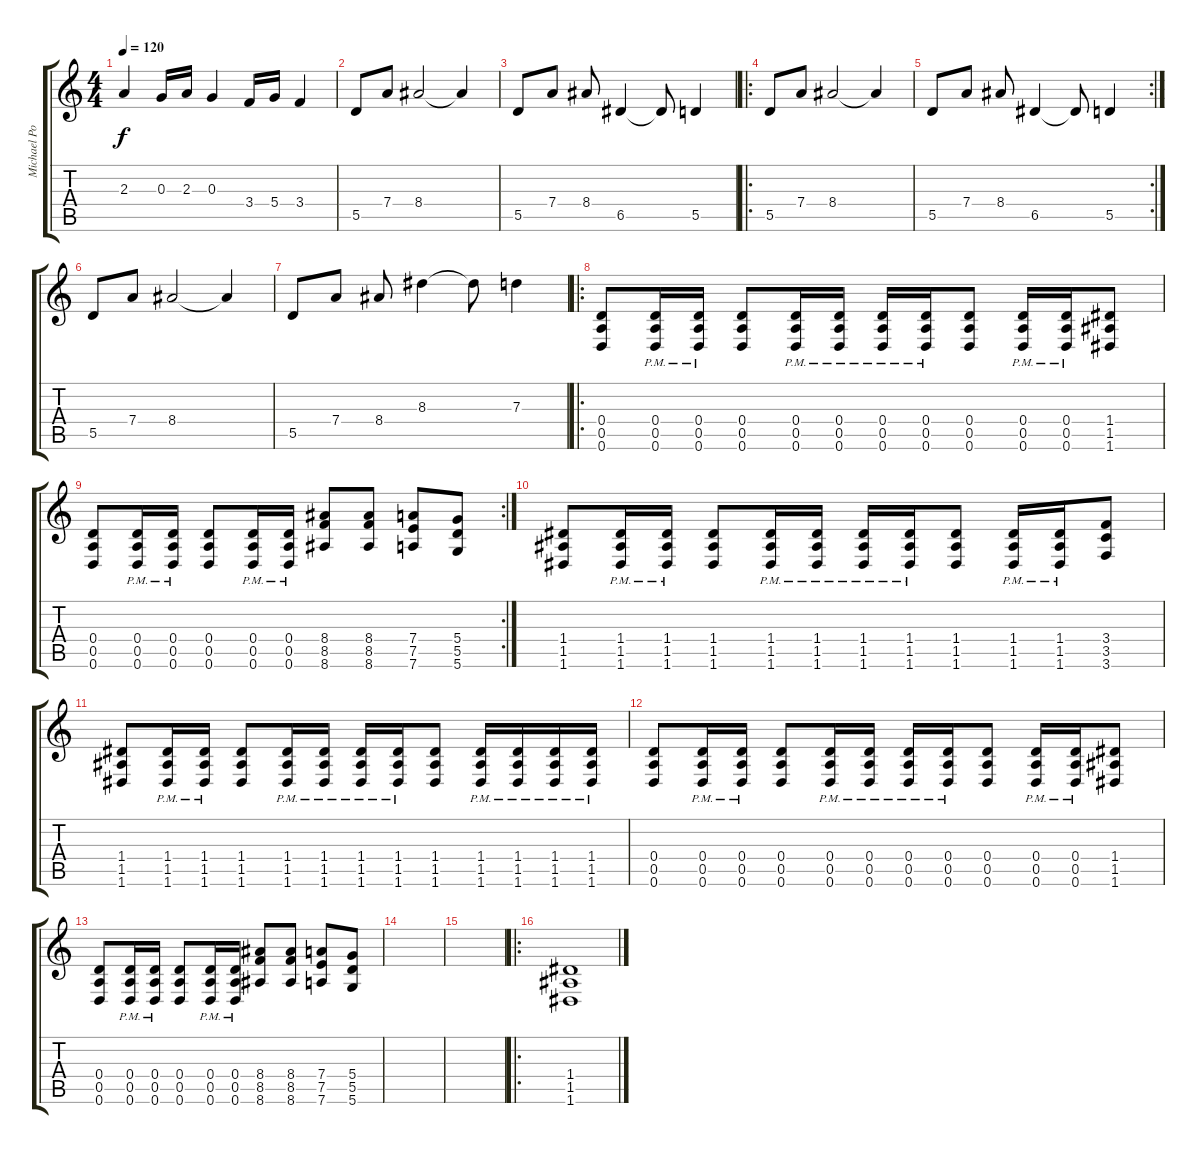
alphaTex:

\track ("Michael Poulsen (1 guitar)" "Michael Po") {instrument acousticguitarsteel}
\staff {score tabs}
\tuning (E4 B3 G3 D3 A2 D2) {hide}
\ts (4 4)
\tempo 120
\clef g2
\ks c
2.3.4{dy f} 0.3.16 2.3.16 0.3.4 3.4.16 5.4.16 3.4.4 |
5.5.8 7.4.8 8.4.2 8.4{t}.4 |
5.5.8 7.4.8 8.4.8 6.5.4 6.5{t}.8 5.5.4 |
\ro
5.5.8 7.4.8 8.4.2 8.4{t}.4 |
\rc 2
5.5.8 7.4.8 8.4.8 6.5.4 6.5{t}.8 5.5.4 |
5.5.8 7.4.8 8.4.2 8.4{t}.4 |
5.5.8 7.4.8 8.4.8 8.3.4 8.3{t}.8 7.3.4 |
\ro
(0.4 0.5 0.6).8 (0.4{pm} 0.5{pm} 0.6{pm}).16 (0.4{pm} 0.5{pm} 0.6{pm}).16 (0.4 0.5 0.6).8 (0.4{pm} 0.5{pm} 0.6{pm}).16 (0.4{pm} 0.5{pm} 0.6{pm}).16 (0.4{pm} 0.5{pm} 0.6{pm}).16 (0.4{pm} 0.5{pm} 0.6{pm}).16 (0.4 0.5 0.6).8 (0.4{pm} 0.5{pm} 0.6{pm}).16 (0.4{pm} 0.5{pm} 0.6{pm}).16 (1.4 1.5 1.6).8 |
\rc 2
(0.4 0.5 0.6).8 (0.4{pm} 0.5{pm} 0.6{pm}).16 (0.4{pm} 0.5{pm} 0.6{pm}).16 (0.4 0.5 0.6).8 (0.4{pm} 0.5{pm} 0.6{pm}).16 (0.4{pm} 0.5{pm} 0.6{pm}).16 (8.4 8.5 8.6).8 (8.4 8.5 8.6).8 (7.4 7.5 7.6).8 (5.4 5.5 5.6).8 |
(1.4 1.5 1.6).8 (1.4{pm} 1.5{pm} 1.6{pm}).16 (1.4{pm} 1.5{pm} 1.6{pm}).16 (1.4 1.5 1.6).8 (1.4{pm} 1.5{pm} 1.6{pm}).16 (1.4{pm} 1.5{pm} 1.6{pm}).16 (1.4{pm} 1.5{pm} 1.6{pm}).16 (1.4{pm} 1.5{pm} 1.6{pm}).16 (1.4 1.5 1.6).8 (1.4{pm} 1.5{pm} 1.6{pm}).16 (1.4{pm} 1.5{pm} 1.6{pm}).16 (3.4 3.5 3.6).8 |
(1.4 1.5 1.6).8 (1.4{pm} 1.5{pm} 1.6{pm}).16 (1.4{pm} 1.5{pm} 1.6{pm}).16 (1.4 1.5 1.6).8 (1.4{pm} 1.5{pm} 1.6{pm}).16 (1.4{pm} 1.5{pm} 1.6{pm}).16 (1.4{pm} 1.5{pm} 1.6{pm}).16 (1.4{pm} 1.5{pm} 1.6{pm}).16 (1.4 1.5 1.6).8 (1.4{pm} 1.5{pm} 1.6{pm}).16 (1.4{pm} 1.5{pm} 1.6{pm}).16 (1.4{pm} 1.5{pm} 1.6{pm}).16 (1.4{pm} 1.5{pm} 1.6{pm}).16 |
(0.4 0.5 0.6).8 (0.4{pm} 0.5{pm} 0.6{pm}).16 (0.4{pm} 0.5{pm} 0.6{pm}).16 (0.4 0.5 0.6).8 (0.4{pm} 0.5{pm} 0.6{pm}).16 (0.4{pm} 0.5{pm} 0.6{pm}).16 (0.4{pm} 0.5{pm} 0.6{pm}).16 (0.4{pm} 0.5{pm} 0.6{pm}).16 (0.4 0.5 0.6).8 (0.4{pm} 0.5{pm} 0.6{pm}).16 (0.4{pm} 0.5{pm} 0.6{pm}).16 (1.4 1.5 1.6).8 |
(0.4 0.5 0.6).8 (0.4{pm} 0.5{pm} 0.6{pm}).16 (0.4{pm} 0.5{pm} 0.6{pm}).16 (0.4 0.5 0.6).8 (0.4{pm} 0.5{pm} 0.6{pm}).16 (0.4{pm} 0.5{pm} 0.6{pm}).16 (8.4 8.5 8.6).8 (8.4 8.5 8.6).8 (7.4 7.5 7.6).8 (5.4 5.5 5.6).8 |
|
|
\ro
(1.4 1.5 1.6).1
